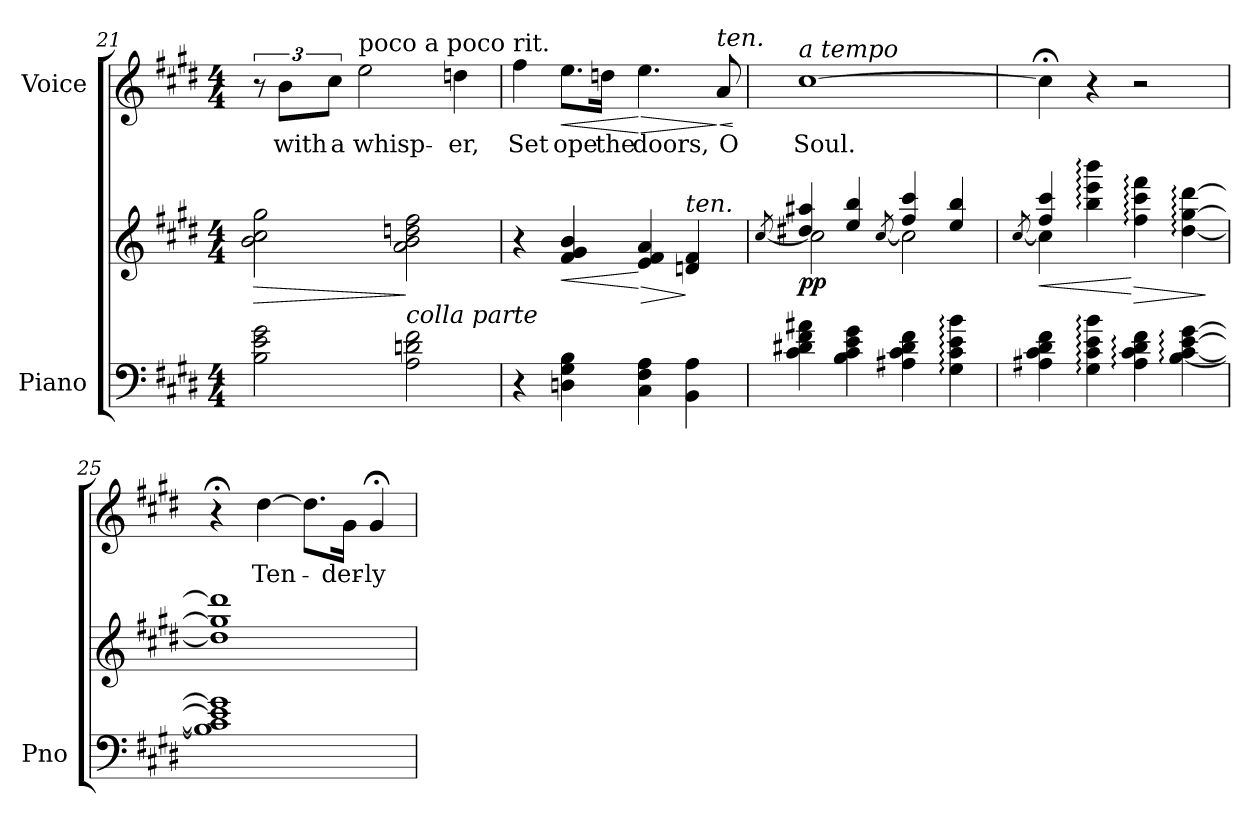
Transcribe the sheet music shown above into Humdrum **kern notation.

**kern	**kern	**dynam	**kern	**text	**dynam
*part2	*part2	*part2	*part1	*part1	*part1
*staff3	*staff2	*staff2/3	*staff1	*staff1	*staff1
*I"Piano	*	*	*I"Voice	*	*
*I'Pno	*	*	*	*	*
!!LO:LB:g=z
*clefF4	*clefG2	*	*clefG2	*	*
*k[f#c#g#d#]	*k[f#c#g#d#]	*	*k[f#c#g#d#]	*	*
*M4/4	*M4/4	*	*M4/4	*	*
=21	=21	=21	=21	=21	=21
!	!	!LO:HP:b	!	!	!
2B\ 2e\ 2g#\	2b\ 2cc#\ 2gg#\	>	12r	.	.
!	!	!	!	!LO:LY:b	!
.	.	.	12b\L	with	.
!	!	!	!	!LO:LY:b	!
.	.	.	12cc#\J	a	.
*	*	*	*MM88	*	*
!	!	!	!LO:TX:a:t=poco a poco rit.	!	!
!	!	!	!	!LO:LY:b	!
.	.	.	2ee\	whisp-	.
!	!LO:TX:b:i:t=colla parte	!	!	!	!
2A\ 2dn\ 2f#\	2a\ 2b\ 2ddn\ 2ff#\	]	.	.	.
!	!	!	!	!LO:LY:b	!
.	.	.	4ddn\	-er,	.
=22	=22	=22	=22	=22	=22
*	*	*	*MM84	*	*
!	!	!	!	!LO:LY:b	!
4r	4r	.	4ff#\	Set	.
!	!	!LO:HP:b	!	!LO:LY:b	!LO:HP:b
4Dn\ 4G#\ 4B\	4f#/ 4g#/ 4b/	<	8.ee\L	ope	<
!	!	!	!	!LO:LY:b	!
.	.	.	16ddn\Jk	the	.
*	*	*	*MM80	*	*
!	!	!LO:HP:n=1:b	!	!LO:LY:b	!LO:HP:n=1:b
4C#\ 4F#\ 4A\	4e/ 4f#/ 4a/	[ >	4.ee\	doors,	[ >
!	!LO:TX:a:i:t=ten.	!	!	!	!
4BB\ 4A\	4dn/ 4f#/	]	.	.	.
!	!	!	!LO:TX:a:i:t=ten.	!	!
!	!	!	!	!LO:LY:b	!LO:HP:n=1:b
.	.	.	8a/	O	] <
.	.	.	.	.	[
=23	=23	=23	=23	=23	=23
*	*	*	*MM92	*	*
*	*^	*	*	*	*
.	.	[8qcc#/	.	.	.	.
!	!	!	!	!LO:TX:a:i:t=a tempo	!	!
!	!	!	!LO:DY:b	!	!LO:LY:b	!
4c#\ 4d#X\ 4f#\ 4a#X\	4dd#X/ 4aa#X/	2cc#\]	pp	[1cc#	Soul.	.
4B\ 4c#\ 4e\ 4g#\	4ee/ 4bb/	.	.	.	.	.
.	.	[8qcc#/	.	.	.	.
4A#X\ 4c#\ 4d#\ 4f#\	4ff#/ 4ccc#/	2cc#\]	.	.	.	.
4G#\: 4c#\: 4e\: 4b\:	4ee/ 4bb/	.	.	.	.	.
!!LO:LB:g=z
=24	=24	=24	=24	=24	=24	=24
.	.	[8qcc#/	.	.	.	.
!	!	!	!LO:HP:b	!	!	!
4A#X\ 4c#\ 4d#\ 4f#\	4ff#/ 4ccc#/	4cc#\]	<	4cc#;<\]	.	.
*	*	*	*	*MM84	*	*
4G#\: 4c#\: 4e\: 4b\:	4bb\: 4eee\: 4bbb\:	2.ryy	.	4r	.	.
!	!	!	!LO:HP:n=1:b	!	!	!
4A#\: 4c#\: 4d#\: 4f#\:	4ff#\: 4ccc#\: 4fff#\:	.	[ >	2r	.	.
[4B\: [4c#\: [4e\: [4g#\:	[4dd#\: [4gg#\: [4ddd#\:	.	.	.	.	.
*	*v	*v	*	*	*	*
.	.	]	.	.	.
=25	=25	=25	=25	=25	=25
1B] 1c#] 1e] 1g#]	1dd#] 1gg#] 1ddd#]	.	4r;<	.	.
!	!	!	!	!LO:LY:b	!LO:DY:a
!	!	!	!	!	!LO:DY:n=1:a
.	.	.	[4dd#\	Ten-	other-dynamics pp
.	.	.	8.dd#\L]	.	.
!	!	!	!	!LO:LY:b	!
.	.	.	16g#\Jk	-der-	.
!	!	!	!	!LO:LY:b	!
.	.	.	4g#;</	-ly	.
=	=	=	=	=	=
*-	*-	*-	*-	*-	*-
